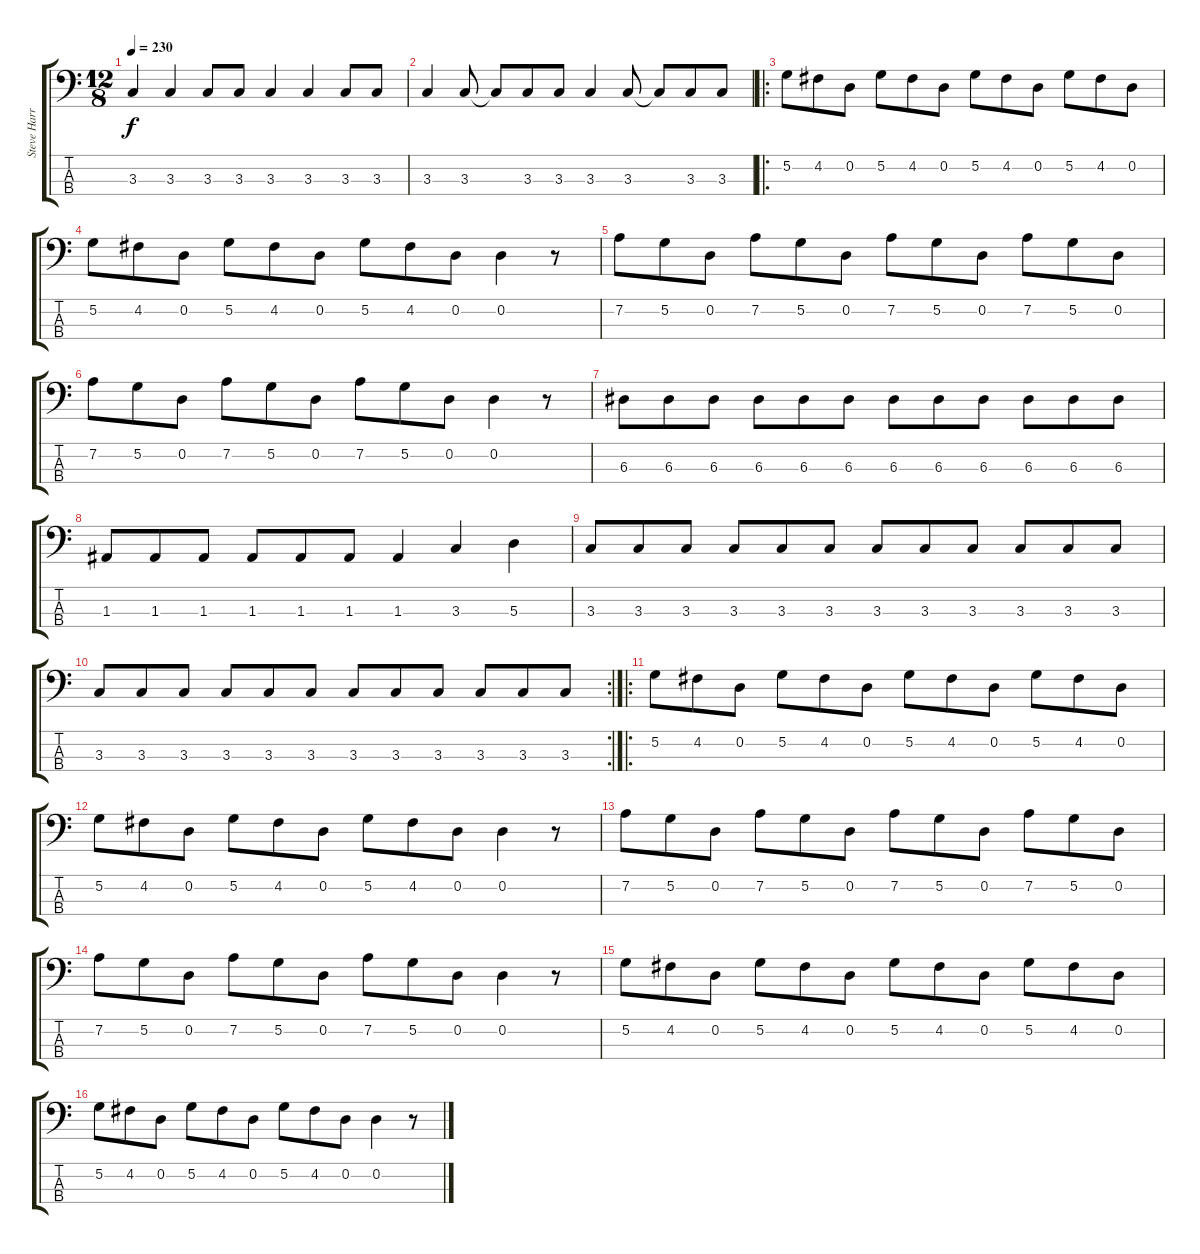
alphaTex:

\track ("Steve Harris" "Steve Harr") {instrument electricbassfinger}
\staff {score tabs}
\tuning (G2 D2 A1 E1) {hide}
\ts (12 8)
\tempo 230
\clef f4
\ks c
3.3.4{dy f} 3.3.4 3.3.8 3.3.8 3.3.4 3.3.4 3.3.8 3.3.8 |
3.3.4 3.3.8 3.3{t}.8 3.3.8 3.3.8 3.3.4 3.3.8 3.3{t}.8 3.3.8 3.3.8 |
\ro
5.2.8 4.2.8 0.2.8 5.2.8 4.2.8 0.2.8 5.2.8 4.2.8 0.2.8 5.2.8 4.2.8 0.2.8 |
5.2.8 4.2.8 0.2.8 5.2.8 4.2.8 0.2.8 5.2.8 4.2.8 0.2.8 0.2.4 r.8 |
7.2.8 5.2.8 0.2.8 7.2.8 5.2.8 0.2.8 7.2.8 5.2.8 0.2.8 7.2.8 5.2.8 0.2.8 |
7.2.8 5.2.8 0.2.8 7.2.8 5.2.8 0.2.8 7.2.8 5.2.8 0.2.8 0.2.4 r.8 |
6.3.8 6.3.8 6.3.8 6.3.8 6.3.8 6.3.8 6.3.8 6.3.8 6.3.8 6.3.8 6.3.8 6.3.8 |
1.3.8 1.3.8 1.3.8 1.3.8 1.3.8 1.3.8 1.3.4 3.3.4 5.3.4 |
3.3.8 3.3.8 3.3.8 3.3.8 3.3.8 3.3.8 3.3.8 3.3.8 3.3.8 3.3.8 3.3.8 3.3.8 |
\rc 2
3.3.8 3.3.8 3.3.8 3.3.8 3.3.8 3.3.8 3.3.8 3.3.8 3.3.8 3.3.8 3.3.8 3.3.8 |
\ro
5.2.8 4.2.8 0.2.8 5.2.8 4.2.8 0.2.8 5.2.8 4.2.8 0.2.8 5.2.8 4.2.8 0.2.8 |
5.2.8 4.2.8 0.2.8 5.2.8 4.2.8 0.2.8 5.2.8 4.2.8 0.2.8 0.2.4 r.8 |
7.2.8 5.2.8 0.2.8 7.2.8 5.2.8 0.2.8 7.2.8 5.2.8 0.2.8 7.2.8 5.2.8 0.2.8 |
7.2.8 5.2.8 0.2.8 7.2.8 5.2.8 0.2.8 7.2.8 5.2.8 0.2.8 0.2.4 r.8 |
5.2.8 4.2.8 0.2.8 5.2.8 4.2.8 0.2.8 5.2.8 4.2.8 0.2.8 5.2.8 4.2.8 0.2.8 |
5.2.8 4.2.8 0.2.8 5.2.8 4.2.8 0.2.8 5.2.8 4.2.8 0.2.8 0.2.4 r.8
